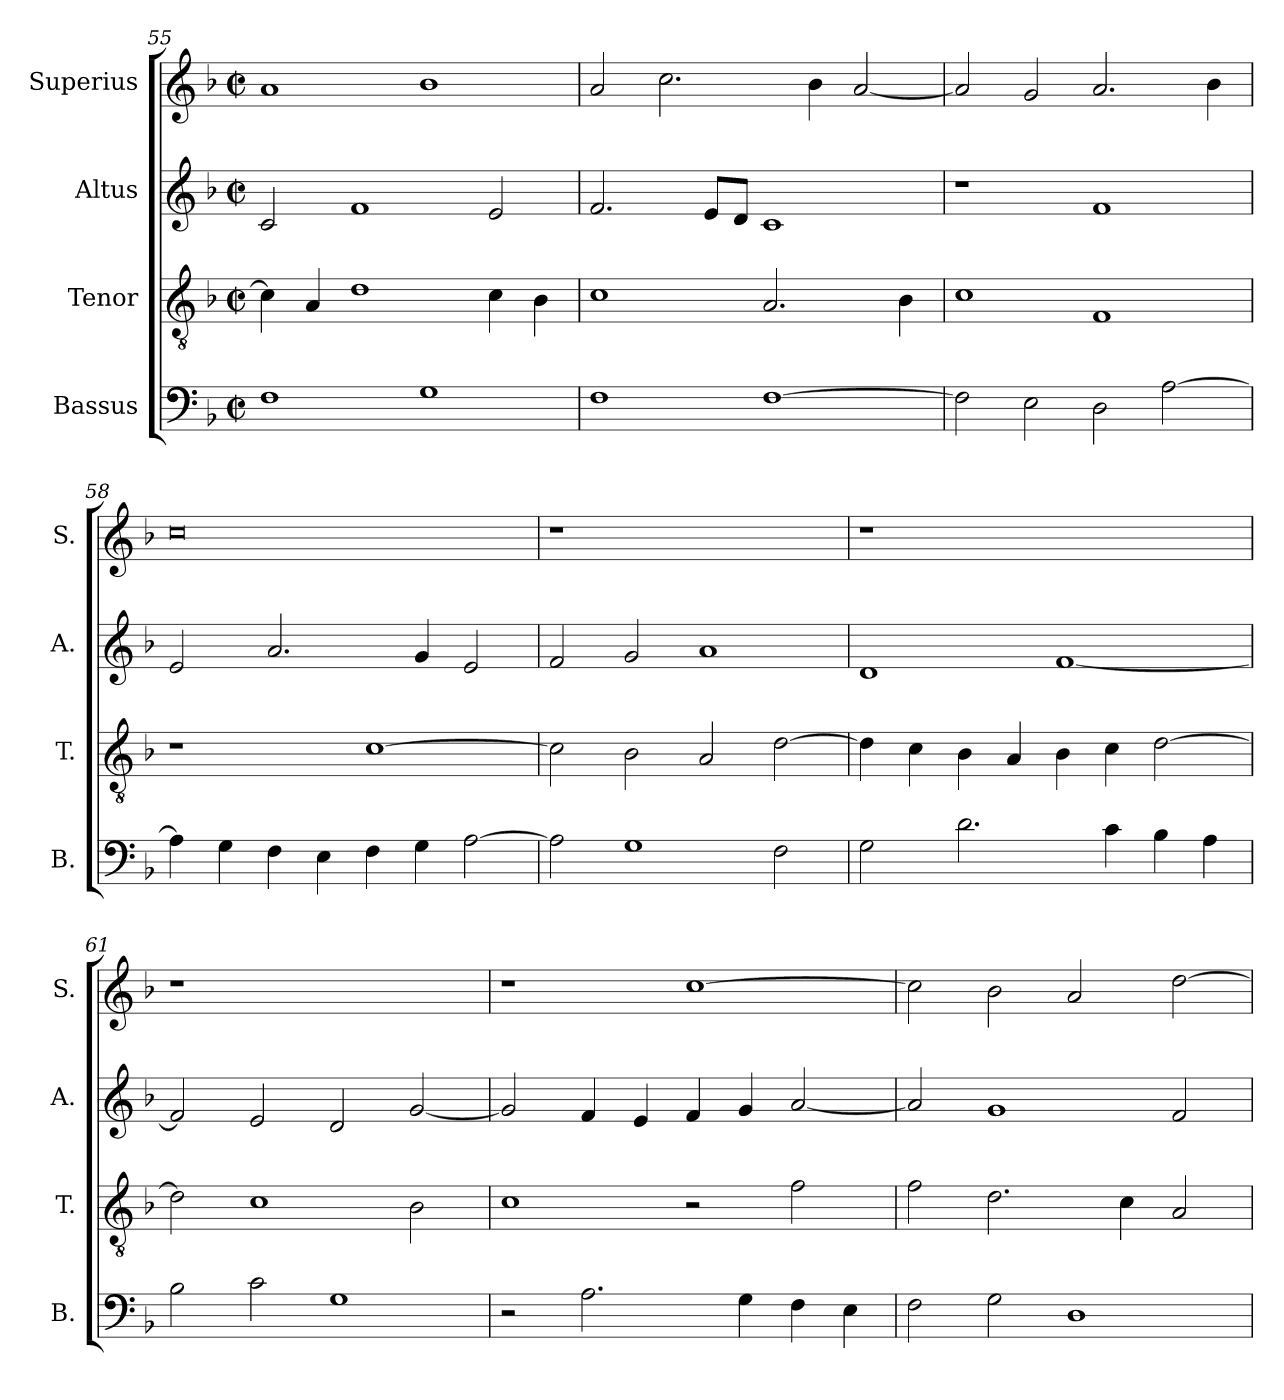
**kern	**kern	**kern	**kern
*part4	*part3	*part2	*part1
*staff4	*staff3	*staff2	*staff1
*I"Bassus	*I"Tenor	*I"Altus	*I"Superius
*I'B.	*I'T.	*I'A.	*I'S.
!!LO:LB:g=z
*clefF4	*clefGv2	*clefG2	*clefG2
*	*ITrd7c12	*	*
*k[b-]	*k[b-]	*k[b-]	*k[b-]
*F:	*F:	*F:	*F:
*M2/2	*M2/2	*M2/2	*M2/2
*met(c|)	*met(c|)	*met(c|)	*met(c|)
=55	=55	=55	=55
1Fi	4Ci\]	2ci/	1ai
.	4AAi/	.	.
.	1Di	1fi	.
1Gi	.	.	1b-i
.	4Ci\	2ei/	.
.	4BB-i\	.	.
=56	=56	=56	=56
1Fi	1Ci	2.fi/	2ai/
.	.	.	2.cci\
.	.	8ei/L	.
.	.	8di/J	.
[>1Fi	2.AAi/	1ci	.
.	.	.	4b-i\
.	.	.	[<2ai/
.	4BB-i\	.	.
=57	=57	=57	=57
2Fi\]	1Ci	1r	2ai/]
2Ei\	.	.	2gi/
2Di\	1FFi	1fi	2.ai/
[>2Ai\	.	.	.
.	.	.	4b-i\
=58	=58	=58	=58
4Ai\]	1r	2ei/	0cci
4Gi\	.	.	.
4Fi\	.	2.ai/	.
4Ei\	.	.	.
4Fi\	[>1Ci	.	.
4Gi\	.	4gi/	.
[>2Ai\	.	2ei/	.
!!LO:LB:g=z
=59	=59	=59	=59
!	!	!	!LO:N:vis=1
2Ai\]	2Ci\]	2fi/	1r
1Gi	2BB-i\	2gi/	.
.	2AAi/	1ai	1ryy
2Fi\	[>2Di\	.	.
=60	=60	=60	=60
!	!	!	!LO:N:vis=1
2Gi\	4Di\]	1di	1r
.	4Ci\	.	.
2.di\	4BB-i\	.	.
.	4AAi/	.	.
.	4BB-i\	[<1fi	1ryy
4ci\	4Ci\	.	.
4B-i\	[>2Di\	.	.
4Ai\	.	.	.
=61	=61	=61	=61
!	!	!	!LO:N:vis=1
2B-i\	2Di\]	2fi/]	1r
2ci\	1Ci	2ei/	.
1Gi	.	2di/	1ryy
.	2BB-i\	[<2gi/	.
=62	=62	=62	=62
2r	1Ci	2gi/]	1r
2.Ai\	.	4fi/	.
.	.	4ei/	.
.	2r	4fi/	[>1cci
4Gi\	.	4gi/	.
4Fi\	2Fi\	[<2ai/	.
4Ei\	.	.	.
!!LO:PB:g=z
=63	=63	=63	=63
2Fi\	2Fi\	2ai/]	2cci\]
2Gi\	2.Di\	1gi	2b-i\
1Di	.	.	2ai/
.	4Ci\	.	.
.	2AAi/	2fi/	[>2ddi\
=	=	=	=
*-	*-	*-	*-
